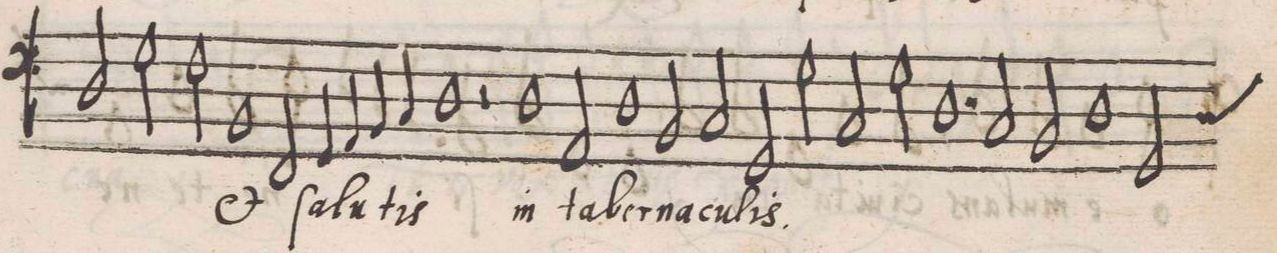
**kern	**text
*I"BASSVS	*
*clefF4	*
*k[b-]	*
*met(c|)	*
*M2/1	*
2D/	.
2G\	.
=27	=27
2F\	.
1BB-	e(t)
2FF/	ſa-
=28	=28
4GG/	.
4AA/	-lu-
4BB-/	.
4C/	-tis
1D	.
=29	=29
2r	.
1D	in
2AA/	ta-
=30	=30
1D	-ber-
2BB-/	-na-
2C/	-cu-
=31	=31
2GG/	-lis.
2G\	.
2C/	.
2G\	.
=32	=32
1.D	.
2C/	.
=33	=33
2BB-/	.
1D	.
*custos:D	*
2GG/	.
=34	=34
*-	*-
